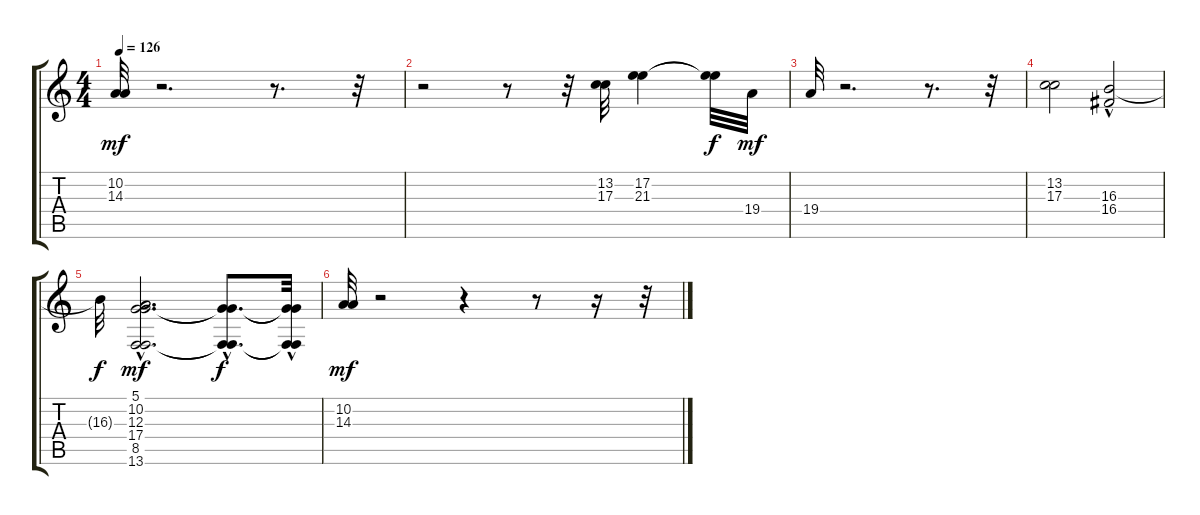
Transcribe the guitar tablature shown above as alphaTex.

\track "" {instrument tenorsax}
\staff {score tabs}
\tuning (E4 B3 G3 D3 A2 E2) {hide}
\ts (4 4)
\tempo 126
\clef g2
\ks c
(10.2 14.3).32{dy mf} r.2{d} r.8{d} r.32 |
r.2 r.8 r.32 (13.2 17.3).32 (17.2 21.3).4 (17.2{t} 21.3{t}).32{dy f} 19.4.32{dy mf} |
19.4.32 r.2{d} r.8{d} r.32 |
(13.2 17.3).2 (16.3 16.4{hac}).2 |
16.3{t}.32{dy f} (5.1 10.2 12.3{hac} 17.4{hac} 8.5{hac} 13.6{hac}).2{d dy mf} (12.3{hac t} 17.4{hac t} 8.5{hac t} 13.6{hac t}).8{d dy f} (12.3{hac t} 17.4{hac t} 8.5{hac t} 13.6{hac t}).32 |
(10.2 14.3).32{dy mf} r.2 r.4 r.8 r.16 r.32
